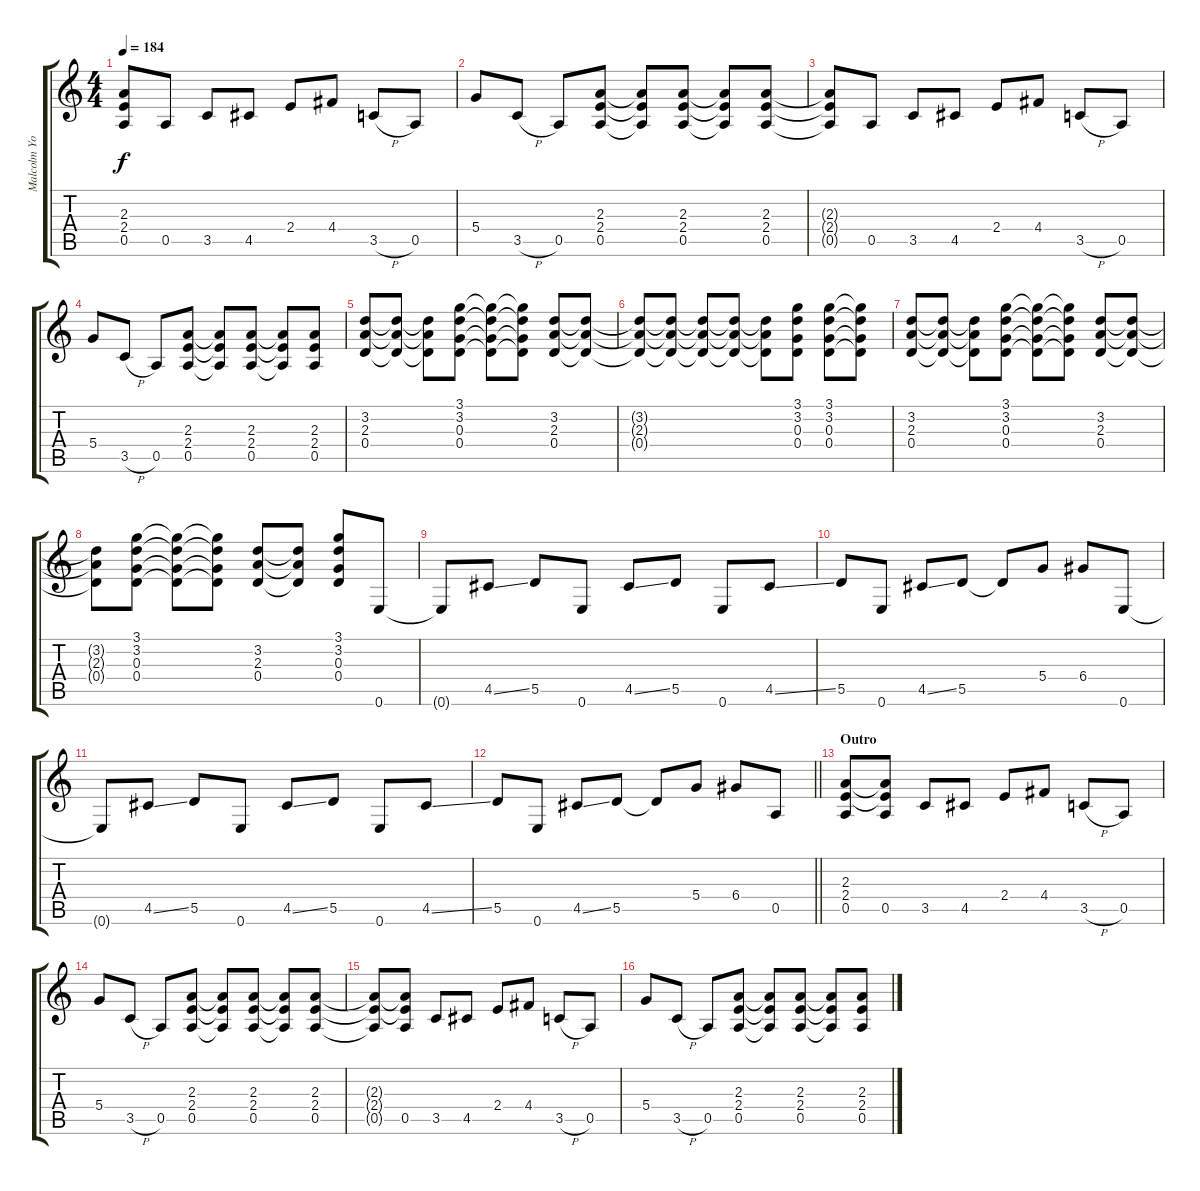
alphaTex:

\track ("Malcolm Young" "Malcolm Yo") {instrument overdrivenguitar}
\staff {score tabs}
\tuning (E4 B3 G3 D3 A2 E2) {hide}
\ts (4 4)
\tempo 184
\clef g2
\ks c
(2.3{t} 2.4{t} 0.5{t}).8{dy f} 0.5.8 3.5.8 4.5.8 2.4.8 4.4.8 3.5{h}.8 0.5.8 |
5.4.8 3.5{h}.8 0.5.8 (2.3 2.4 0.5).8 (2.3{t} 2.4{t} 0.5{t}).8 (2.3 2.4 0.5).8 (2.3{t} 2.4{t} 0.5{t}).8 (2.3 2.4 0.5).8 |
(2.3{t} 2.4{t} 0.5{t}).8 0.5.8 3.5.8 4.5.8 2.4.8 4.4.8 3.5{h}.8 0.5.8 |
5.4.8 3.5{h}.8 0.5.8 (2.3 2.4 0.5).8 (2.3{t} 2.4{t} 0.5{t}).8 (2.3 2.4 0.5).8 (2.3{t} 2.4{t} 0.5{t}).8 (2.3 2.4 0.5).8 |
(3.2 2.3 0.4).8 (3.2{t} 2.3{t} 0.4{t}).8 (3.2{t} 2.3{t} 0.4{t}).8 (3.1 3.2 0.3 0.4).8 (3.1{t} 3.2{t} 0.3{t} 0.4{t}).8 (3.1{t} 3.2{t} 0.3{t} 0.4{t}).8 (3.2 2.3 0.4).8 (3.2{t} 2.3{t} 0.4{t}).8 |
(3.2{t} 2.3{t} 0.4{t}).8 (3.2{t} 2.3{t} 0.4{t}).8 (3.2{t} 2.3{t} 0.4{t}).8 (3.2{t} 2.3{t} 0.4{t}).8 (3.2{t} 2.3{t} 0.4{t}).8 (3.1 3.2 0.3 0.4).8 (3.1 3.2 0.3 0.4).8 (3.1{t} 3.2{t} 0.3{t} 0.4{t}).8 |
(3.2 2.3 0.4).8 (3.2{t} 2.3{t} 0.4{t}).8 (3.2{t} 2.3{t} 0.4{t}).8 (3.1 3.2 0.3 0.4).8 (3.1{t} 3.2{t} 0.3{t} 0.4{t}).8 (3.1{t} 3.2{t} 0.3{t} 0.4{t}).8 (3.2 2.3 0.4).8 (3.2{t} 2.3{t} 0.4{t}).8 |
(3.2{t} 2.3{t} 0.4{t}).8 (3.1 3.2 0.3 0.4).8 (3.1{t} 3.2{t} 0.3{t} 0.4{t}).8 (3.1{t} 3.2{t} 0.3{t} 0.4{t}).8 (3.2 2.3 0.4).8 (3.2{t} 2.3{t} 0.4{t}).8 (3.1 3.2 0.3 0.4).8 0.6.8 |
0.6{t}.8 4.5{ss}.8 5.5.8 0.6.8 4.5{ss}.8 5.5.8 0.6.8 4.5{ss}.8 |
5.5.8 0.6.8 4.5{ss}.8 5.5.8 5.5{t}.8 5.4.8 6.4.8 0.6.8 |
0.6{t}.8 4.5{ss}.8 5.5.8 0.6.8 4.5{ss}.8 5.5.8 0.6.8 4.5{ss}.8 |
\barLineRight lightlight
5.5.8 0.6.8 4.5{ss}.8 5.5.8 5.5{t}.8 5.4.8 6.4.8 0.5.8 |
\section ("" "Outro")
(2.3 2.4 0.5).8 (2.3{t} 2.4{t} 0.5).8 3.5.8 4.5.8 2.4.8 4.4.8 3.5{h}.8 0.5.8 |
5.4.8 3.5{h}.8 0.5.8 (2.3 2.4 0.5).8 (2.3{t} 2.4{t} 0.5{t}).8 (2.3 2.4 0.5).8 (2.3{t} 2.4{t} 0.5{t}).8 (2.3 2.4 0.5).8 |
(2.3{t} 2.4{t} 0.5{t}).8 (2.3{t} 2.4{t} 0.5).8 3.5.8 4.5.8 2.4.8 4.4.8 3.5{h}.8 0.5.8 |
5.4.8 3.5{h}.8 0.5.8 (2.3 2.4 0.5).8 (2.3{t} 2.4{t} 0.5{t}).8 (2.3 2.4 0.5).8 (2.3{t} 2.4{t} 0.5{t}).8 (2.3 2.4 0.5).8
